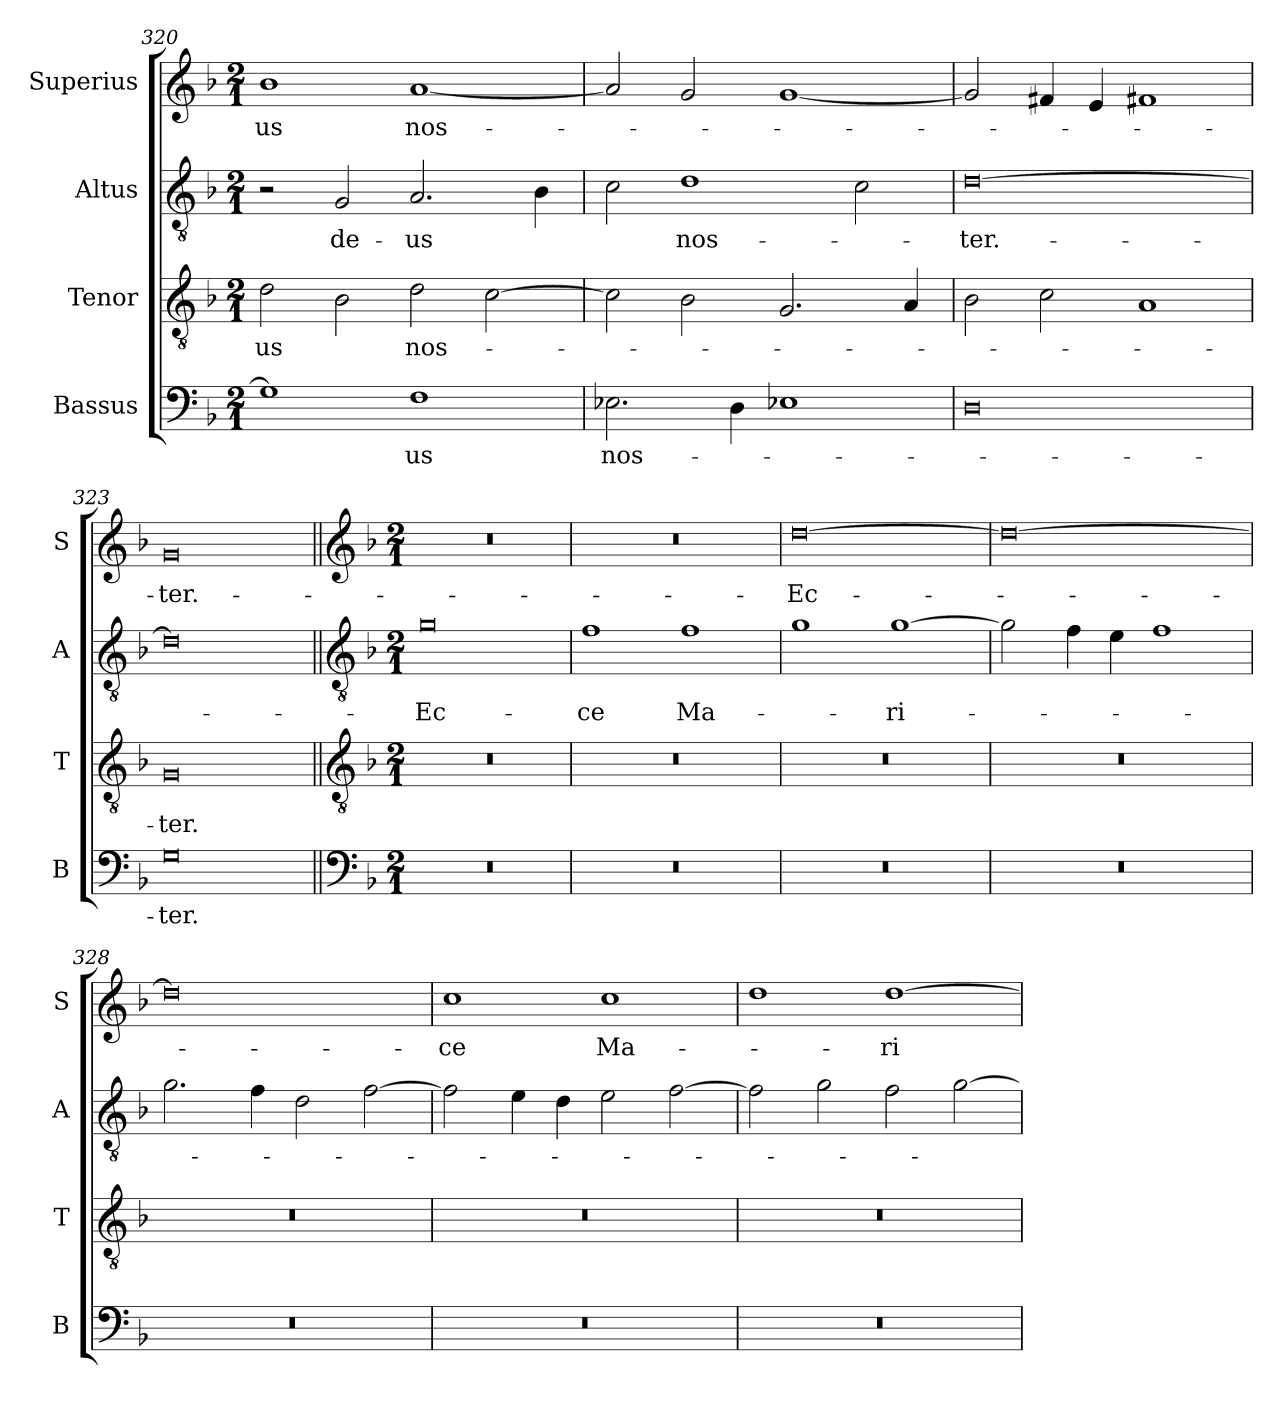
**kern	**text	**kern	**text	**kern	**text	**kern	**text
*part4	*part4	*part3	*part3	*part2	*part2	*part1	*part1
*staff4	*staff4	*staff3	*staff3	*staff2	*staff2	*staff1	*staff1
*I"Bassus	*	*I"Tenor	*	*I"Altus	*	*I"Superius	*
*I'B	*	*I'T	*	*I'A	*	*I'S	*
*clefF4	*	*clefGv2	*	*clefGv2	*	*clefG2	*
*k[b-]	*	*k[b-]	*	*k[b-]	*	*k[b-]	*
*M2/1	*	*M2/1	*	*M2/1	*	*M2/1	*
=320	=320	=320	=320	=320	=320	=320	=320
1G]	.	2d	-us	2r	.	1b-	-us
.	.	2B-	.	2G	-de-	.	.
1F	-us	2d	nos-	2.A	-us	[1a	nos-
.	.	[2c	.	.	.	.	.
.	.	.	.	4B-	.	.	.
=321	=321	=321	=321	=321	=321	=321	=321
2.E-X	nos-	2c]	.	2c	.	2a]	.
.	.	2B-	.	1d	nos-	2g	.
4D	.	.	.	.	.	.	.
1E-X	.	2.G	.	.	.	[1g	.
.	.	.	.	2c	.	.	.
.	.	4A	.	.	.	.	.
=322	=322	=322	=322	=322	=322	=322	=322
0D	.	2B-	.	[0d	-ter.-	2g]	.
.	.	2c	.	.	.	4f#X	.
.	.	.	.	.	.	4e	.
.	.	1A	.	.	.	1f#X	.
=323	=323	=323	=323	=323	=323	=323	=323
0G	-ter.-	0G	-ter.-	0d]	.	0g	-ter.-
!!LO:LB:g=z
=324||	=324||	=324||	=324||	=324||	=324||	=324||	=324||
*clefF4	*	*clefGv2	*	*clefGv2	*	*clefG2	*
*k[b-]	*	*k[b-]	*	*k[b-]	*	*k[b-]	*
*M2/1	*	*M2/1	*	*M2/1	*	*M2/1	*
0r	.	0r	.	0g	-Ec-	0r	.
=325	=325	=325	=325	=325	=325	=325	=325
0r	.	0r	.	1f	-ce	0r	.
.	.	.	.	1f	Ma-	.	.
=326	=326	=326	=326	=326	=326	=326	=326
0r	.	0r	.	1g	.	[0dd	-Ec-
.	.	.	.	[1g	-ri-	.	.
=327	=327	=327	=327	=327	=327	=327	=327
0r	.	0r	.	2g]	.	0dd_	.
.	.	.	.	4f	.	.	.
.	.	.	.	4e	.	.	.
.	.	.	.	1f	.	.	.
=328	=328	=328	=328	=328	=328	=328	=328
0r	.	0r	.	2.g	.	0dd]	.
.	.	.	.	4f	.	.	.
.	.	.	.	2d	.	.	.
.	.	.	.	[2f	.	.	.
=329	=329	=329	=329	=329	=329	=329	=329
0r	.	0r	.	2f]	.	1cc	-ce
.	.	.	.	4e	.	.	.
.	.	.	.	4d	.	.	.
.	.	.	.	2e	.	1cc	Ma-
.	.	.	.	[2f	.	.	.
=330	=330	=330	=330	=330	=330	=330	=330
0r	.	0r	.	2f]	.	1dd	.
.	.	.	.	2g	.	.	.
.	.	.	.	2f	.	[1dd	-ri-
.	.	.	.	[2g	.	.	.
=	=	=	=	=	=	=	=
*-	*-	*-	*-	*-	*-	*-	*-
